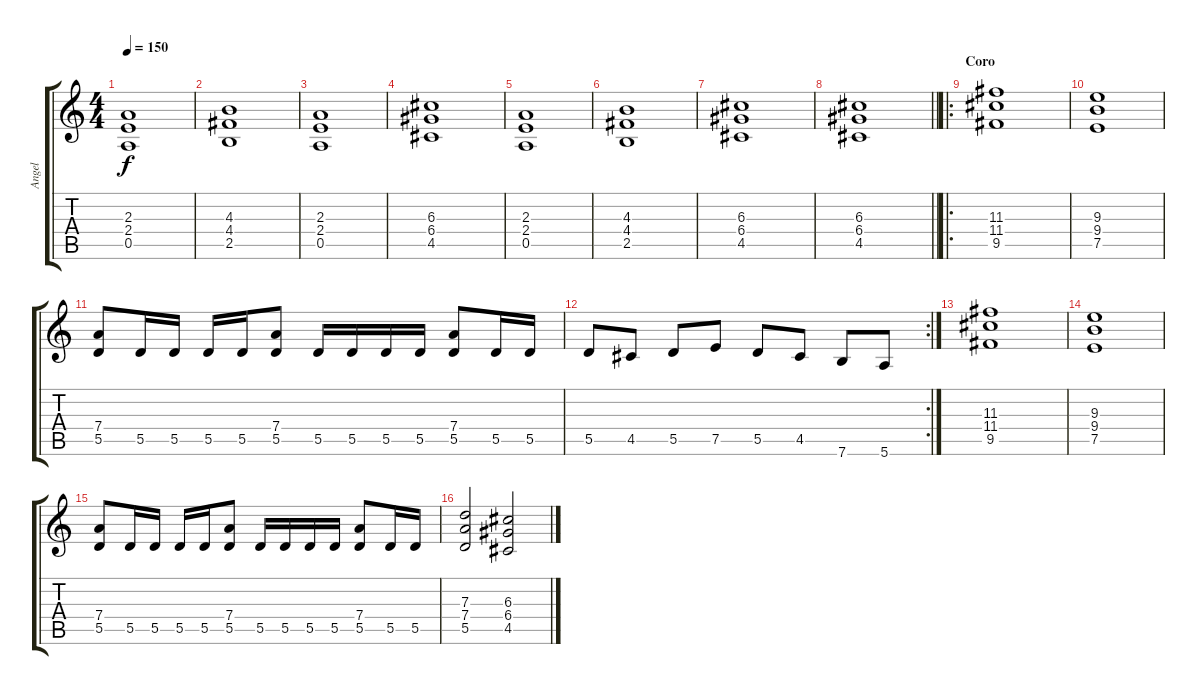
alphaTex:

\track ("Angel" "Angel") {instrument distortionguitar}
\staff {score tabs}
\tuning (E4 B3 G3 D3 A2 E2) {hide}
\ts (4 4)
\tempo 150
\clef g2
\ks c
(2.3 2.4 0.5).1{dy f} |
(4.3 4.4 2.5).1 |
(2.3 2.4 0.5).1 |
(6.3 6.4 4.5).1 |
(2.3 2.4 0.5).1 |
(4.3 4.4 2.5).1 |
(6.3 6.4 4.5).1 |
\barLineRight lightlight
(6.3 6.4 4.5).1 |
\ro
\section ("" "Coro")
(11.3 11.4 9.5).1 |
(9.3 9.4 7.5).1 |
(7.4 5.5).8 5.5.16 5.5.16 5.5.16 5.5.16 (7.4 5.5).8 5.5.16 5.5.16 5.5.16 5.5.16 (7.4 5.5).8 5.5.16 5.5.16 |
\rc 2
5.5.8 4.5.8 5.5.8 7.5.8 5.5.8 4.5.8 7.6.8 5.6.8 |
(11.3 11.4 9.5).1 |
(9.3 9.4 7.5).1 |
(7.4 5.5).8 5.5.16 5.5.16 5.5.16 5.5.16 (7.4 5.5).8 5.5.16 5.5.16 5.5.16 5.5.16 (7.4 5.5).8 5.5.16 5.5.16 |
(7.3 7.4 5.5).2 (6.3 6.4 4.5).2
